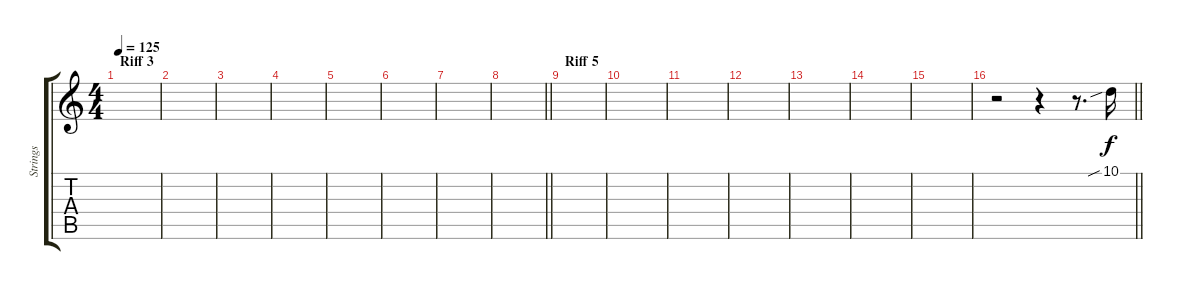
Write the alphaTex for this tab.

\track ("Strings" "Strings") {instrument stringensemble1}
\staff {score tabs}
\tuning (E4 B3 G3 D3 A2 E2) {hide}
\ts (4 4)
\section ("" "Riff 3")
\tempo 125
\clef g2
\ks c
|
|
|
|
|
|
|
\barLineRight lightlight
|
\section ("" "Riff 5")
|
|
|
|
|
|
|
\barLineRight lightlight
r.2 r.4 r.8{d} 10.1{sib sl}.16
